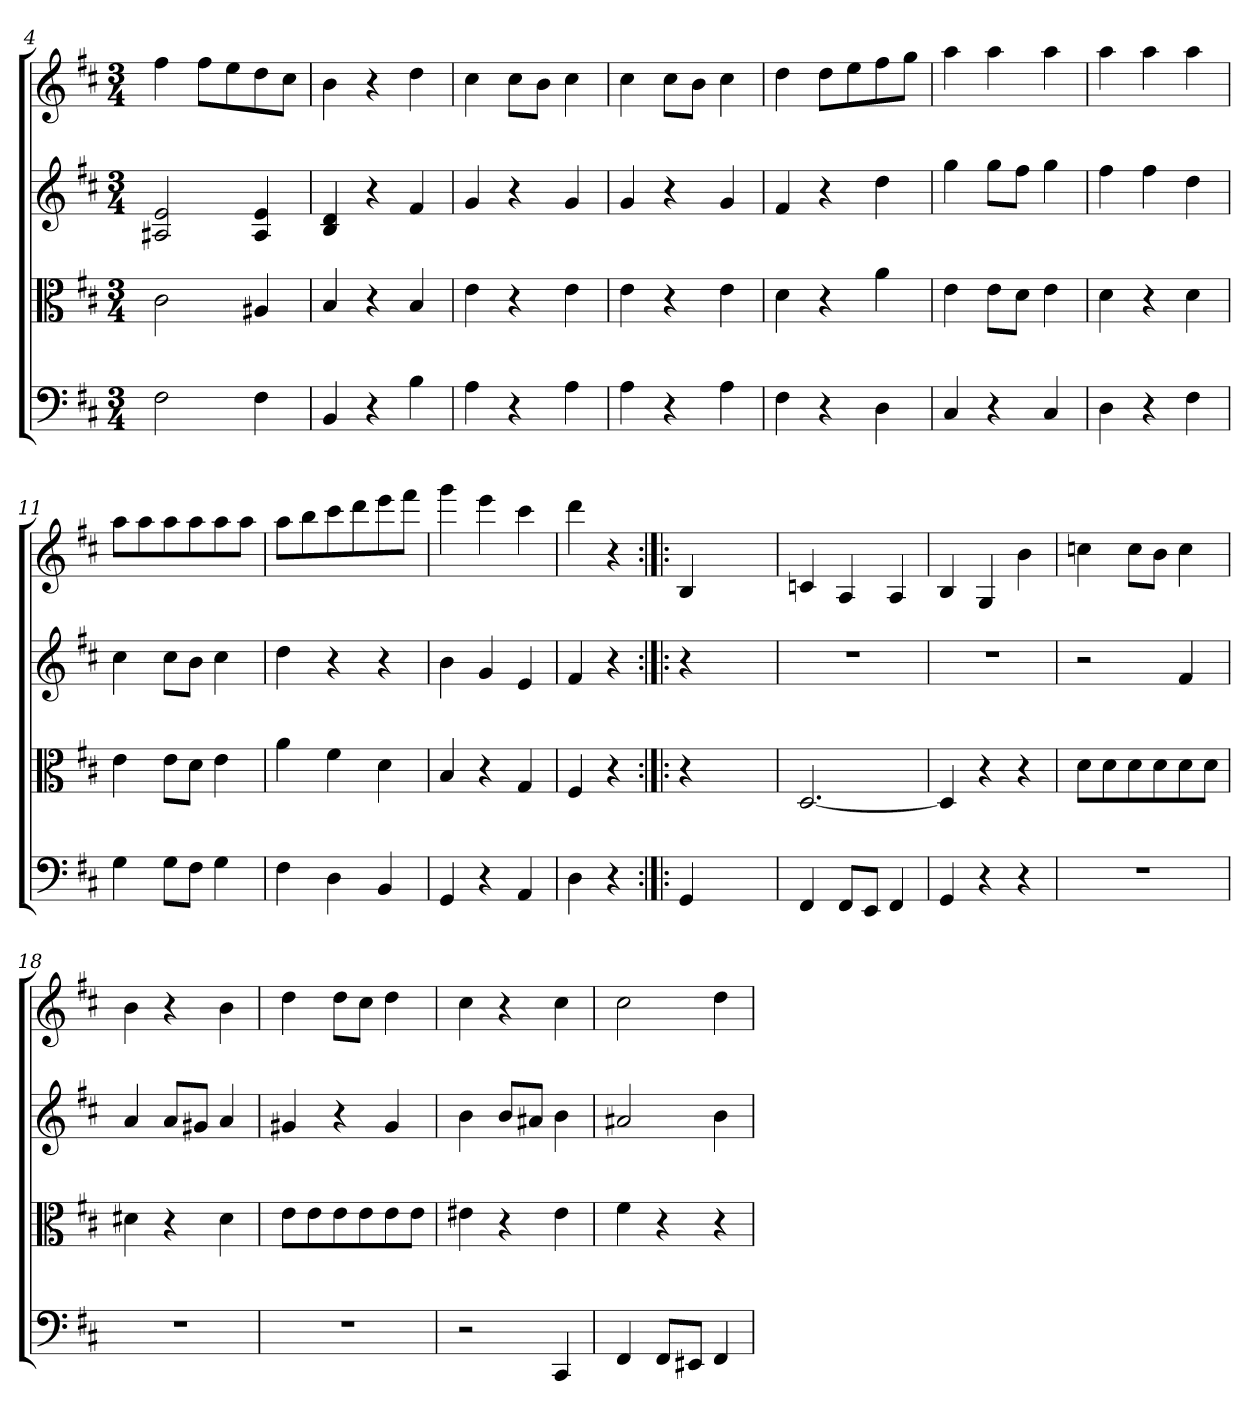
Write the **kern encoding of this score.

**kern	**kern	**kern	**kern
*part4	*part3	*part2	*part1
*staff4	*staff3	*staff2	*staff1
*clefF4	*clefC3	*clefG2	*clefG2
*k[f#c#]	*k[f#c#]	*k[f#c#]	*k[f#c#]
*b:	*b:	*b:	*b:
*M3/4	*M3/4	*M3/4	*M3/4
=4	=4	=4	=4
2F#\	2c#\	2A#X/ 2e/	4ff#\
.	.	.	8ff#\L
.	.	.	8ee\
4F#\	4A#X/	4A#/ 4e/	8dd\
.	.	.	8cc#\J
=5	=5	=5	=5
4BB/	4B/	4B/ 4d/	4b\
4r	4r	4r	4r
4B\	4B/	4f#/	4dd\
=6	=6	=6	=6
4A\	4e\	4g/	4cc#\
4r	4r	4r	8cc#\L
.	.	.	8b\J
4A\	4e\	4g/	4cc#\
=7	=7	=7	=7
4A\	4e\	4g/	4cc#\
4r	4r	4r	8cc#\L
.	.	.	8b\J
4A\	4e\	4g/	4cc#\
=8	=8	=8	=8
4F#\	4d\	4f#/	4dd\
4r	4r	4r	8dd\L
.	.	.	8ee\
4D\	4a\	4dd\	8ff#\
.	.	.	8gg\J
=9	=9	=9	=9
4C#/	4e\	4gg\	4aa\
4r	8e\L	8gg\L	4aa\
.	8d\J	8ff#\J	.
4C#/	4e\	4gg\	4aa\
=10	=10	=10	=10
4D\	4d\	4ff#\	4aa\
4r	4r	4ff#\	4aa\
4F#\	4d\	4dd\	4aa\
=11	=11	=11	=11
4G\	4e\	4cc#\	8aa\L
.	.	.	8aa\
8G\L	8e\L	8cc#\L	8aa\
8F#\J	8d\J	8b\J	8aa\
4G\	4e\	4cc#\	8aa\
.	.	.	8aa\J
=12	=12	=12	=12
4F#\	4a\	4dd\	8aa\L
.	.	.	8bb\
4D\	4f#\	4r	8ccc#\
.	.	.	8ddd\
4BB/	4d\	4r	8eee\
.	.	.	8fff#\J
=13	=13	=13	=13
4GG/	4B/	4b\	4ggg\
4r	4r	4g/	4eee\
4AA/	4G/	4e/	4ccc#\
=14	=14	=14	=14
4D\	4F#/	4f#/	4ddd\
4r	4r	4r	4r
=:|!|:	=:|!|:	=:|!|:	=:|!|:
4GG/	4r	4r	4B/
2ryy	2ryy	2ryy	2ryy
=15	=15	=15	=15
4FF#/	[2.D/	2.r	4cn/
8FF#/L	.	.	4A/
8EE/J	.	.	.
4FF#/	.	.	4A/
=16	=16	=16	=16
4GG/	4D/]	2.r	4B/
4r	4r	.	4G/
4r	4r	.	4b\
=17	=17	=17	=17
2.r	8d\L	2r	4ccn\
.	8d\	.	.
.	8d\	.	8cc\L
.	8d\	.	8b\J
.	8d\	4f#/	4cc\
.	8d\J	.	.
=18	=18	=18	=18
2.r	4d#X\	4a/	4b\
.	4r	8a/L	4r
.	.	8g#X/J	.
.	4d#\	4a/	4b\
=19	=19	=19	=19
2.r	8e\L	4g#X/	4dd\
.	8e\	.	.
.	8e\	4r	8dd\L
.	8e\	.	8cc#\J
.	8e\	4g#/	4dd\
.	8e\J	.	.
=20	=20	=20	=20
2r	4e#X\	4b\	4cc#\
.	4r	8b/L	4r
.	.	8a#X/J	.
4CC#/	4e#\	4b\	4cc#\
=21	=21	=21	=21
4FF#/	4f#\	2a#X/	2cc#\
8FF#/L	4r	.	.
8EE#X/J	.	.	.
4FF#/	4r	4b\	4dd\
=	=	=	=
*-	*-	*-	*-
